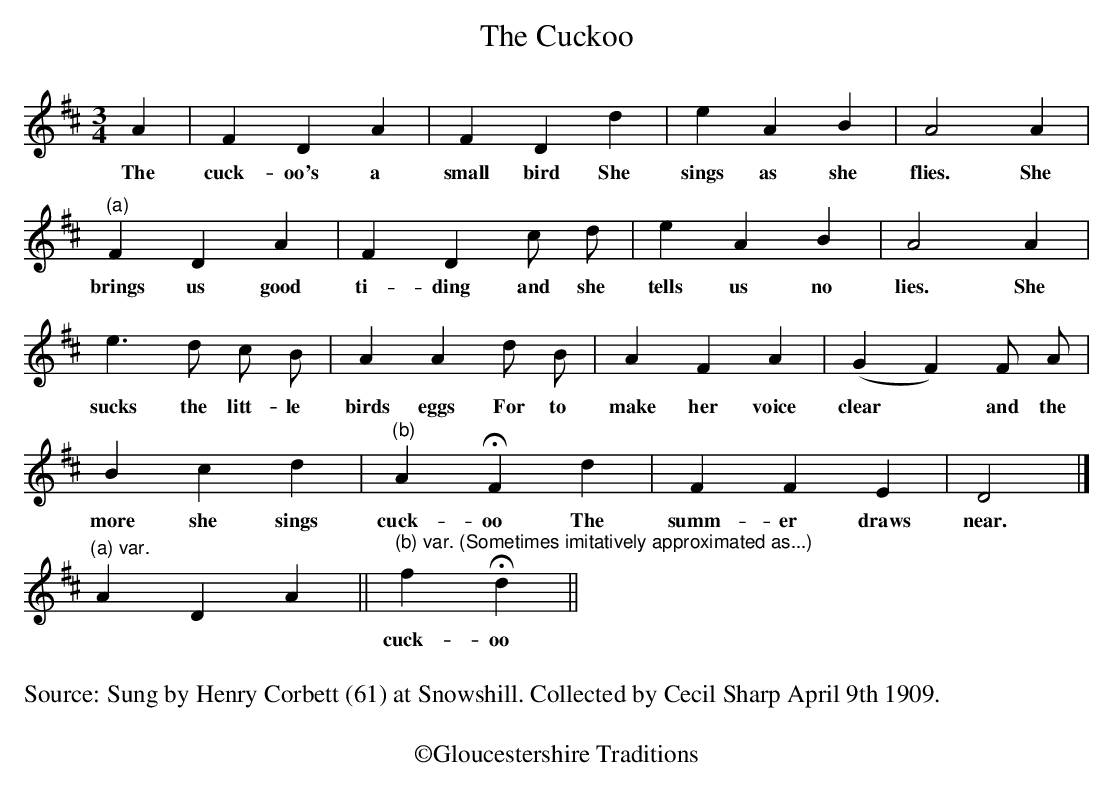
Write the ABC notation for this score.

X:1
T:The Cuckoo
L:1/4
M:3/4
K:D
A | F D A | F D d | e A B | A2 A |$"^(a)" F D A | F D c/ d/ | e A B | A2 A |$ e3/2 d/ c/ B/ |
w: The|cuck- oo's a|small bird She|sings as she|flies. She|brings us good|ti- ding and she|tells us no|lies. She|sucks the litt- le|
A A d/ B/ | A F A | (G F) F/ A/ |$ B c d |"^(b)" A !fermata!F d | F F E | D2 |]$
w: birds eggs For to|make her voice|clear * and the|more she sings|cuck- oo The|summ- er draws|near.|
"^(a) var." A D A ||"^(b) var. (Sometimes imitatively approximated as...)" f !fermata!d ||
w: |cuck- oo|
W:
